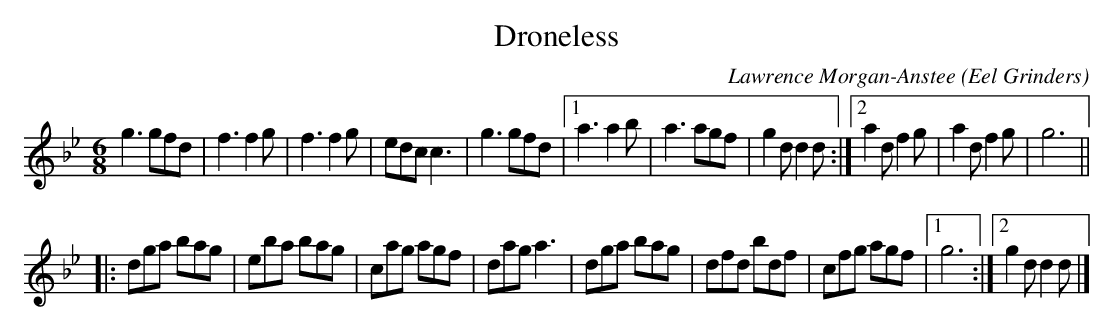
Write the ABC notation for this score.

X:1
T:Droneless
M:6/8
L:1/8
C:Lawrence Morgan-Anstee (Eel Grinders)
K:Gm % transposed from Dm
g3gfd | f3f2g | f3f2g | edcc3 |\
g3gfd |1 a3a2b | a3agf | g2dd2d :|2 a2df2g | a2df2g | g6 ||
|:\
dga bag | eba bag | cag agf | dag a3 |\
dga bag | dfd bdf | cfg agf |1 g6 :|2 g2dd2d |]
